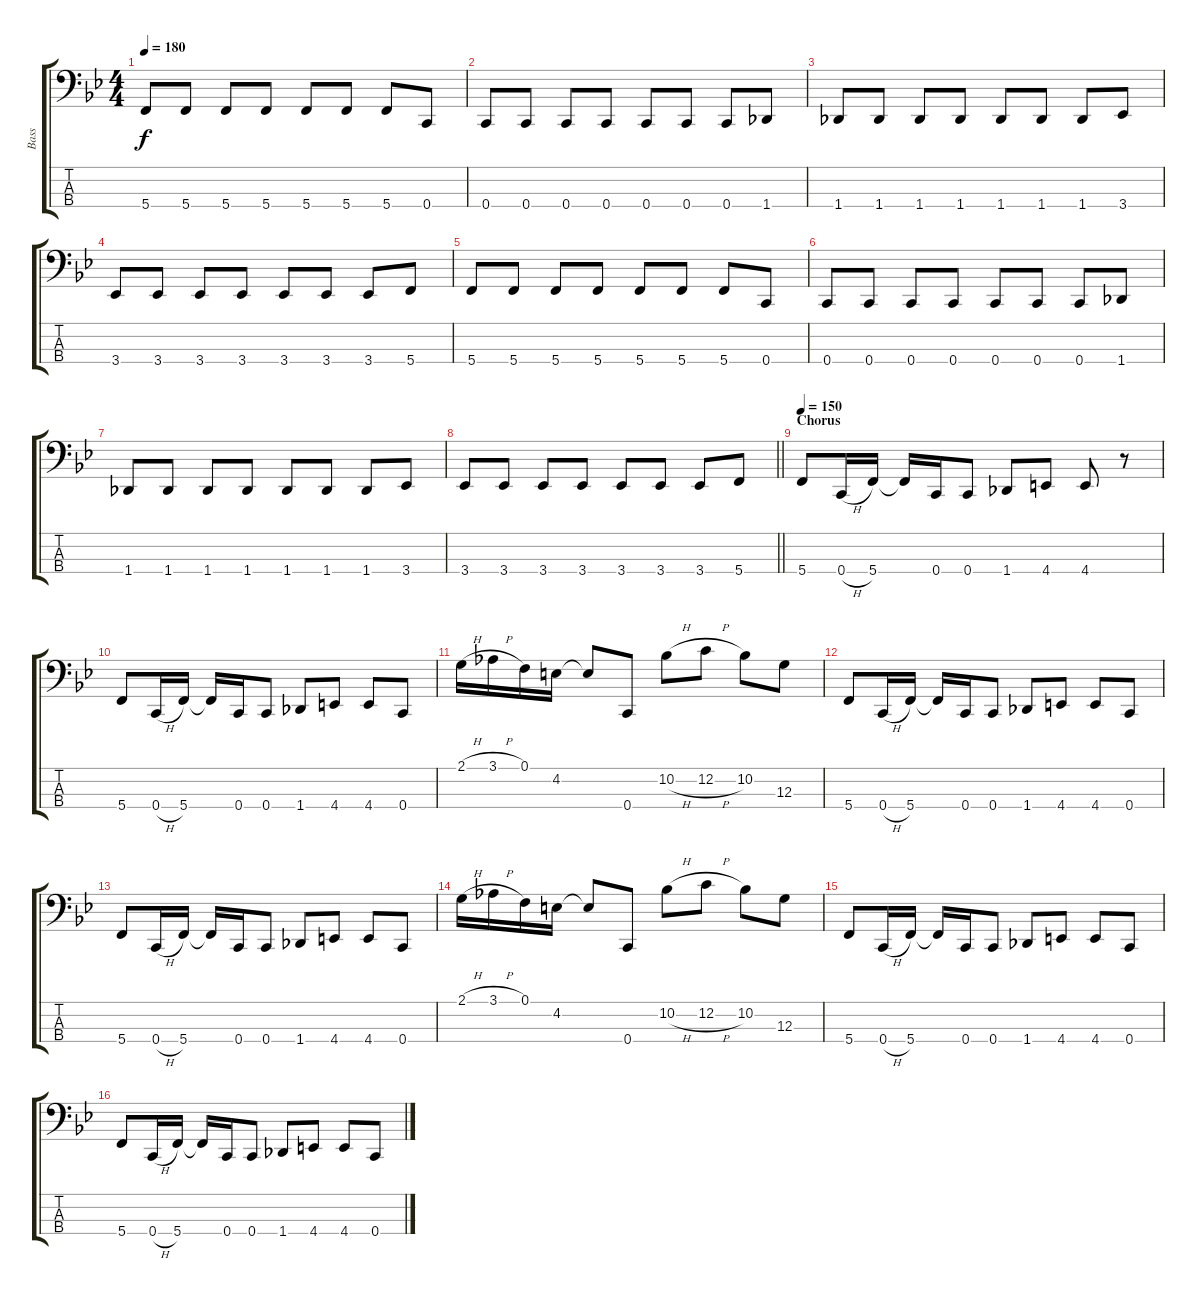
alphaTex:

\track ("Bass" "Bass") {instrument electricbasspick}
\staff {score tabs}
\tuning (F2 C2 G1 C1) {hide}
\ts (4 4)
\tempo 180
\clef f4
\ks bb
5.4.8{dy f} 5.4.8 5.4.8 5.4.8 5.4.8 5.4.8 5.4.8 0.4.8 |
0.4.8 0.4.8 0.4.8 0.4.8 0.4.8 0.4.8 0.4.8 1.4.8 |
1.4.8 1.4.8 1.4.8 1.4.8 1.4.8 1.4.8 1.4.8 3.4.8 |
3.4.8 3.4.8 3.4.8 3.4.8 3.4.8 3.4.8 3.4.8 5.4.8 |
5.4.8 5.4.8 5.4.8 5.4.8 5.4.8 5.4.8 5.4.8 0.4.8 |
0.4.8 0.4.8 0.4.8 0.4.8 0.4.8 0.4.8 0.4.8 1.4.8 |
1.4.8 1.4.8 1.4.8 1.4.8 1.4.8 1.4.8 1.4.8 3.4.8 |
\barLineRight lightlight
3.4.8 3.4.8 3.4.8 3.4.8 3.4.8 3.4.8 3.4.8 5.4.8 |
\section ("" "Chorus")
\tempo 150
5.4.8{volume 12} 0.4{h}.16 5.4.16 5.4{t}.16 0.4.16 0.4.8 1.4.8 4.4.8 4.4.8 r.8 |
5.4.8 0.4{h}.16 5.4.16 5.4{t}.16 0.4.16 0.4.8 1.4.8 4.4.8 4.4.8 0.4.8 |
2.1{h}.16 3.1{h}.16 0.1.16 4.2.16 4.2{t}.8 0.4.8 10.2{h}.8 12.2{h}.8 10.2.8 12.3.8 |
5.4.8 0.4{h}.16 5.4.16 5.4{t}.16 0.4.16 0.4.8 1.4.8 4.4.8 4.4.8 0.4.8 |
5.4.8 0.4{h}.16 5.4.16 5.4{t}.16 0.4.16 0.4.8 1.4.8 4.4.8 4.4.8 0.4.8 |
2.1{h}.16 3.1{h}.16 0.1.16 4.2.16 4.2{t}.8 0.4.8 10.2{h}.8 12.2{h}.8 10.2.8 12.3.8 |
5.4.8 0.4{h}.16 5.4.16 5.4{t}.16 0.4.16 0.4.8 1.4.8 4.4.8 4.4.8 0.4.8 |
5.4.8 0.4{h}.16 5.4.16 5.4{t}.16 0.4.16 0.4.8 1.4.8 4.4.8 4.4.8 0.4.8
